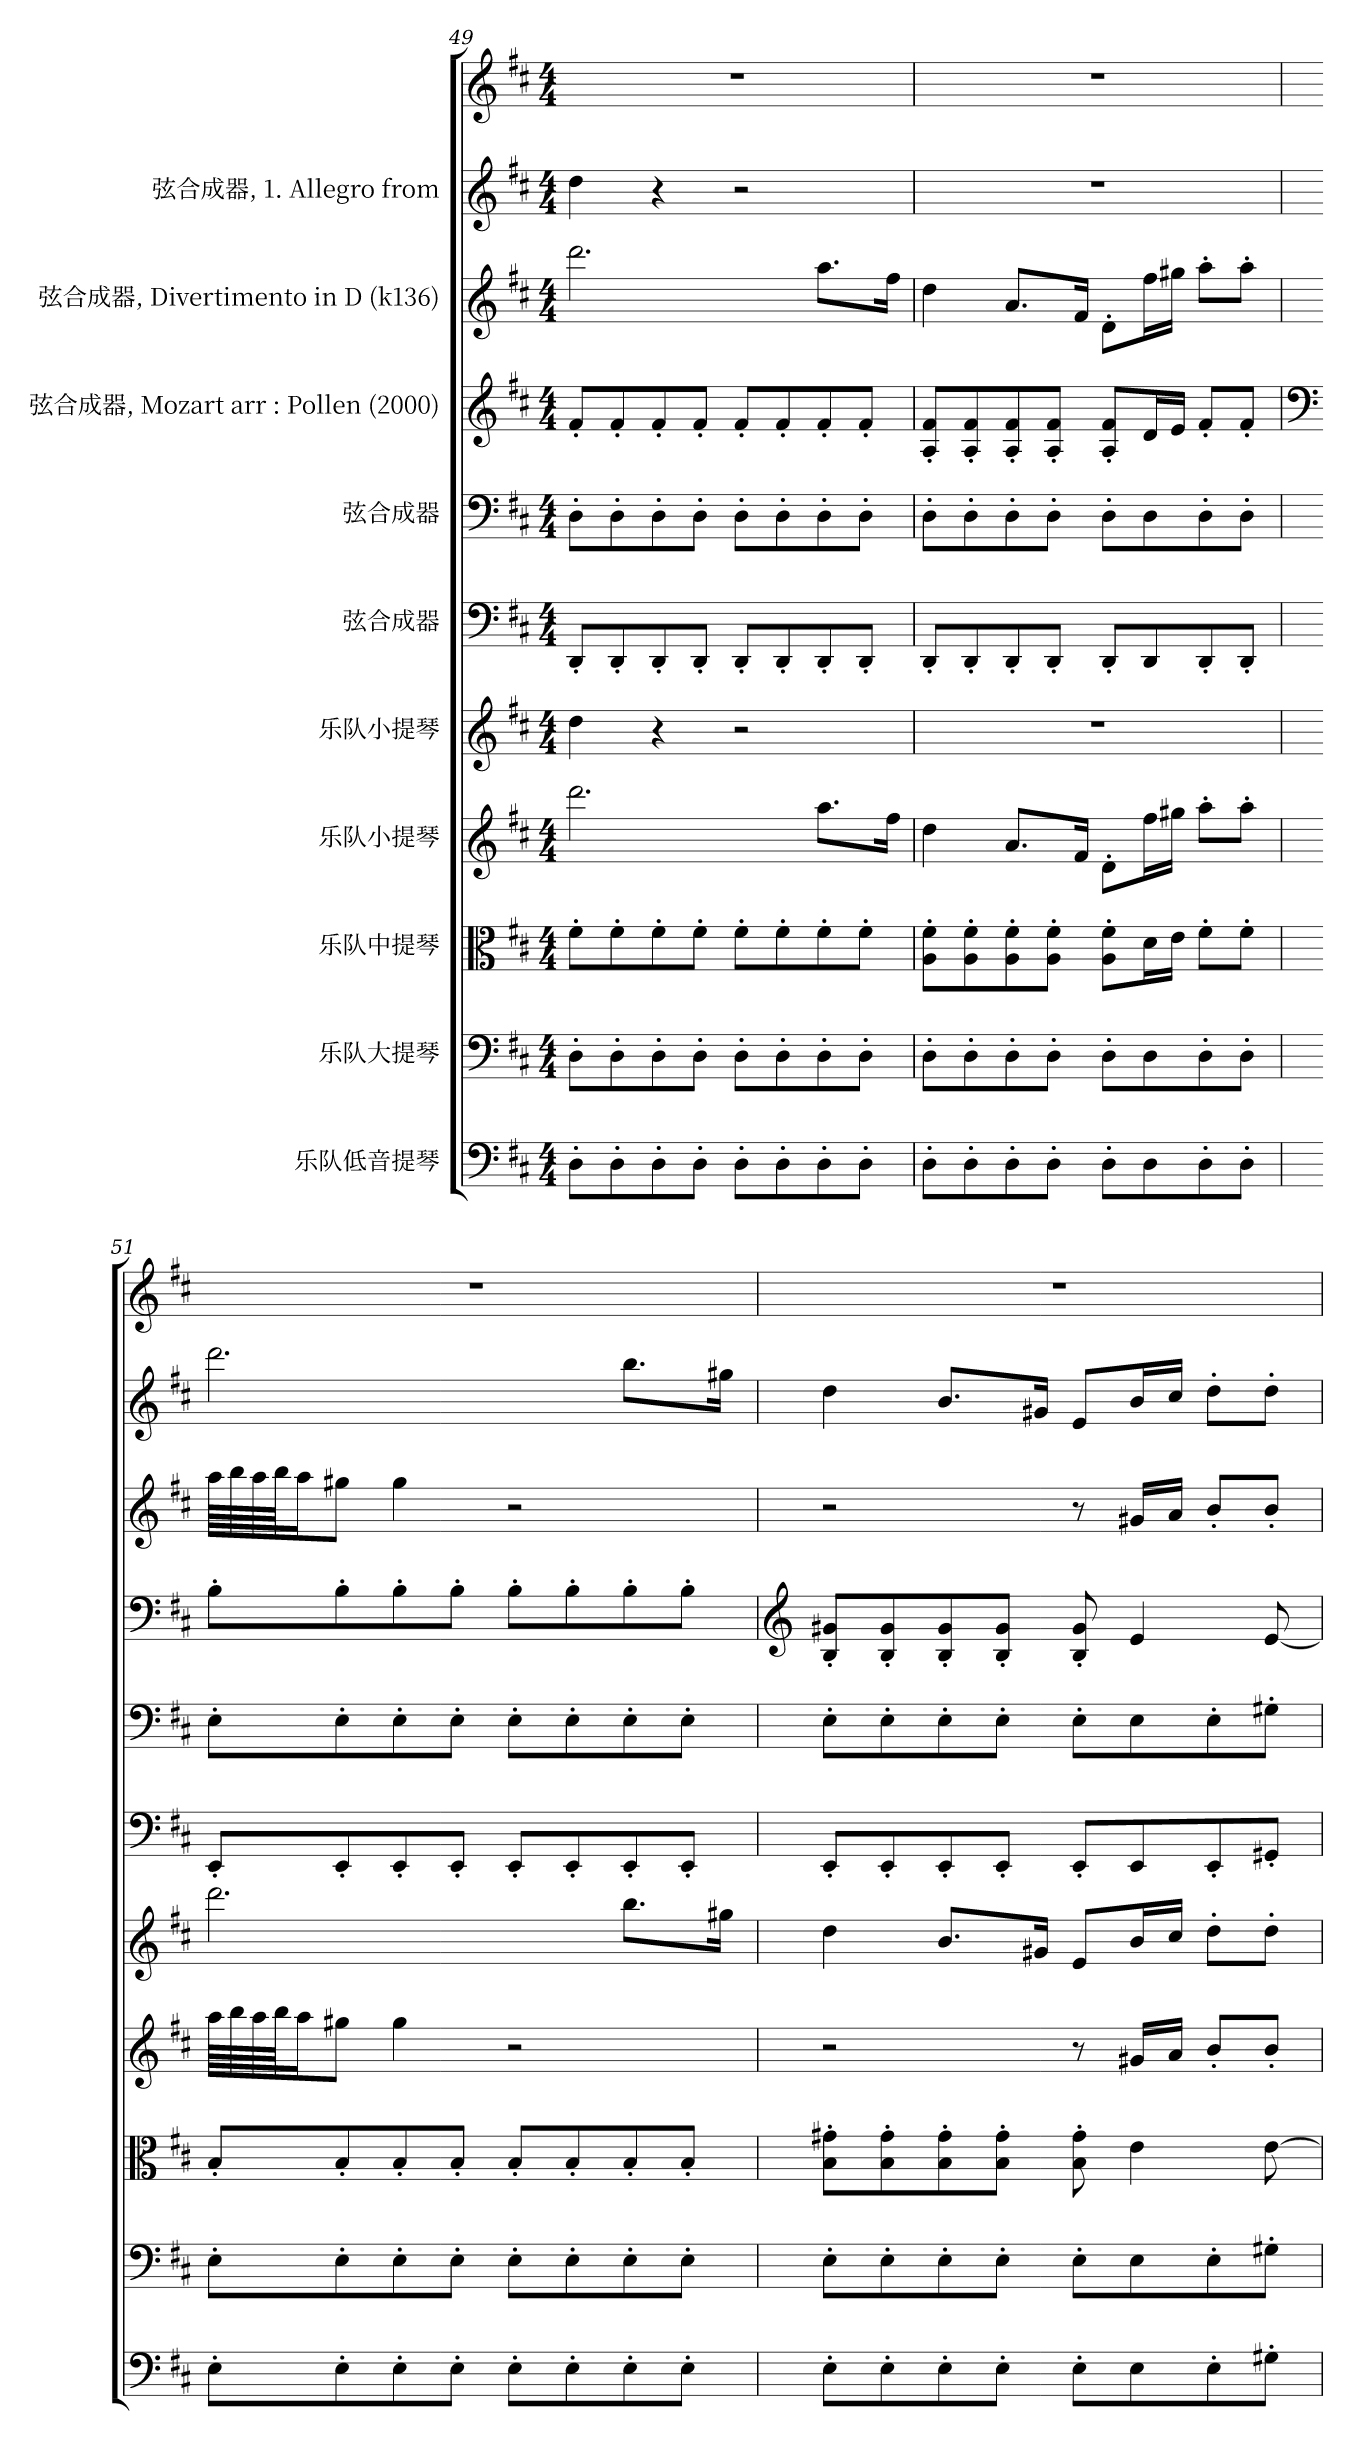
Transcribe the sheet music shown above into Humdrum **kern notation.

**kern	**kern	**kern	**kern	**kern	**kern	**kern	**kern	**kern	**kern	**kern
*part10	*part9	*part8	*part7	*part6	*part5	*part4	*part3	*part2	*part1	*part1
*staff11	*staff10	*staff9	*staff8	*staff7	*staff6	*staff5	*staff4	*staff3	*staff2	*staff1
*I"乐队低音提琴	*I"乐队大提琴	*I"乐队中提琴	*I"乐队小提琴	*I"乐队小提琴	*I"弦合成器	*I"弦合成器	*I"弦合成器, Mozart arr : Pollen (2000)	*I"弦合成器, Divertimento in D (k136)	*I"弦合成器, 1. Allegro from	*
!!LO:PB:g=z
*clefF4	*clefF4	*clefC3	*clefG2	*clefG2	*clefF4	*clefF4	*clefG2	*clefG2	*clefG2	*clefG2
*ITrd7c12	*	*	*	*	*	*	*	*	*	*
*k[f#c#]	*k[f#c#]	*k[f#c#]	*k[f#c#]	*k[f#c#]	*k[f#c#]	*k[f#c#]	*k[f#c#]	*k[f#c#]	*k[f#c#]	*k[f#c#]
*M4/4	*M4/4	*M4/4	*M4/4	*M4/4	*M4/4	*M4/4	*M4/4	*M4/4	*M4/4	*M4/4
=49	=49	=49	=49	=49	=49	=49	=49	=49	=49	=49
8DD'\L	8D'\L	8f#'\L	2.ddd\	4dd\	8DD'/L	8D'\L	8f#'/L	2.ddd\	4dd\	1r
8DD'\	8D'\	8f#'\	.	.	8DD'/	8D'\	8f#'/	.	.	.
8DD'\	8D'\	8f#'\	.	4r	8DD'/	8D'\	8f#'/	.	4r	.
8DD'\J	8D'\J	8f#'\J	.	.	8DD'/J	8D'\J	8f#'/J	.	.	.
8DD'\L	8D'\L	8f#'\L	.	2r	8DD'/L	8D'\L	8f#'/L	.	2r	.
8DD'\	8D'\	8f#'\	.	.	8DD'/	8D'\	8f#'/	.	.	.
8DD'\	8D'\	8f#'\	8.aa\L	.	8DD'/	8D'\	8f#'/	8.aa\L	.	.
8DD'\J	8D'\J	8f#'\J	.	.	8DD'/J	8D'\J	8f#'/J	.	.	.
.	.	.	16ff#\Jk	.	.	.	.	16ff#\Jk	.	.
=50	=50	=50	=50	=50	=50	=50	=50	=50	=50	=50
8DD'\L	8D'\L	8A\' 8f#\'L	4dd\	1r	8DD'/L	8D'\L	8A/' 8f#/'L	4dd\	1r	1r
8DD'\	8D'\	8A\' 8f#\'	.	.	8DD'/	8D'\	8A/' 8f#/'	.	.	.
8DD'\	8D'\	8A\' 8f#\'	8.a/L	.	8DD'/	8D'\	8A/' 8f#/'	8.a/L	.	.
8DD'\J	8D'\J	8A\' 8f#\'J	.	.	8DD'/J	8D'\J	8A/' 8f#/'J	.	.	.
.	.	.	16f#/Jk	.	.	.	.	16f#/Jk	.	.
8DD'\L	8D'\L	8A\' 8f#\'L	8d'\L	.	8DD'/L	8D'\L	8A/' 8f#/'L	8d'\L	.	.
8DD\	8D\	16d\L	16ff#\L	.	8DD/	8D\	16d/L	16ff#\L	.	.
.	.	16e\JJ	16gg#X\JJ	.	.	.	16e/JJ	16gg#X\JJ	.	.
8DD'\	8D'\	8f#'\L	8aa'\L	.	8DD'/	8D'\	8f#'/L	8aa'\L	.	.
8DD'\J	8D'\J	8f#'\J	8aa'\J	.	8DD'/J	8D'\J	8f#'/J	8aa'\J	.	.
!!LO:PB:g=z
=51	=51	=51	=51	=51	=51	=51	=51	=51	=51	=51
*	*	*	*	*	*	*	*clefF4	*	*	*
8EE'\L	8E'\L	8B'/L	64aa\LLLL	2.ddd\	8EE'/L	8E'\L	8B'\L	64aa\LLLL	2.ddd\	1r
.	.	.	64bb\	.	.	.	.	64bb\	.	.
.	.	.	64aa\	.	.	.	.	64aa\	.	.
.	.	.	64bb\JJ	.	.	.	.	64bb\JJ	.	.
.	.	.	16aa\J	.	.	.	.	16aa\J	.	.
8EE'\	8E'\	8B'/	8gg#X\J	.	8EE'/	8E'\	8B'\	8gg#X\J	.	.
8EE'\	8E'\	8B'/	4gg#\	.	8EE'/	8E'\	8B'\	4gg#\	.	.
8EE'\J	8E'\J	8B'/J	.	.	8EE'/J	8E'\J	8B'\J	.	.	.
8EE'\L	8E'\L	8B'/L	2r	.	8EE'/L	8E'\L	8B'\L	2r	.	.
8EE'\	8E'\	8B'/	.	.	8EE'/	8E'\	8B'\	.	.	.
8EE'\	8E'\	8B'/	.	8.bb\L	8EE'/	8E'\	8B'\	.	8.bb\L	.
8EE'\J	8E'\J	8B'/J	.	.	8EE'/J	8E'\J	8B'\J	.	.	.
.	.	.	.	16gg#X\Jk	.	.	.	.	16gg#X\Jk	.
=52	=52	=52	=52	=52	=52	=52	=52	=52	=52	=52
*	*	*	*	*	*	*	*clefG2	*	*	*
8EE'\L	8E'\L	8B\' 8g#X\'L	2r	4dd\	8EE'/L	8E'\L	8B/' 8g#X/'L	2r	4dd\	1r
8EE'\	8E'\	8B\' 8g#\'	.	.	8EE'/	8E'\	8B/' 8g#/'	.	.	.
8EE'\	8E'\	8B\' 8g#\'	.	8.b/L	8EE'/	8E'\	8B/' 8g#/'	.	8.b/L	.
8EE'\J	8E'\J	8B\' 8g#\'J	.	.	8EE'/J	8E'\J	8B/' 8g#/'J	.	.	.
.	.	.	.	16g#X/Jk	.	.	.	.	16g#X/Jk	.
8EE'\L	8E'\L	8B\' 8g#\'	8r	8e/L	8EE'/L	8E'\L	8B/' 8g#/'	8r	8e/L	.
8EE\	8E\	4e\	16g#X/LL	16b/L	8EE/	8E\	4e/	16g#X/LL	16b/L	.
.	.	.	16a/JJ	16cc#/JJ	.	.	.	16a/JJ	16cc#/JJ	.
8EE'\	8E'\	.	8b'/L	8dd'\L	8EE'/	8E'\	.	8b'/L	8dd'\L	.
8GG#X'\J	8G#X'\J	[8e\	8b'/J	8dd'\J	8GG#X'/J	8G#X'\J	[8e/	8b'/J	8dd'\J	.
=	=	=	=	=	=	=	=	=	=	=
*-	*-	*-	*-	*-	*-	*-	*-	*-	*-	*-
